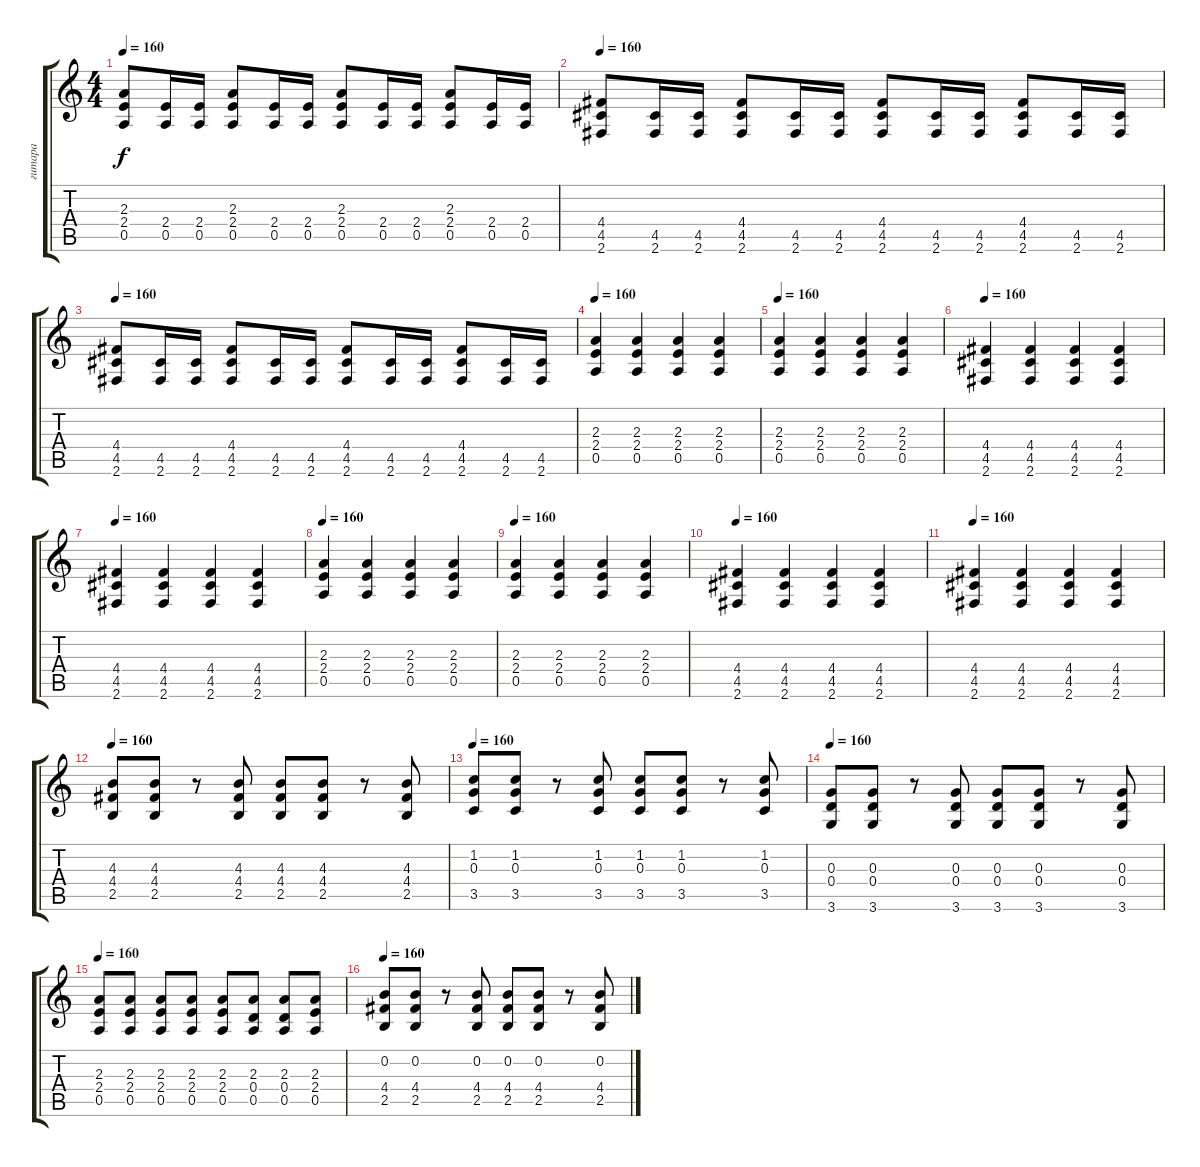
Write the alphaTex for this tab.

\track ("гитара" "гитара") {instrument distortionguitar}
\staff {score tabs}
\tuning (E4 B3 G3 D3 A2 E2) {hide}
\ts (4 4)
\tempo 160
\clef g2
\ks c
(2.3 2.4 0.5).8{dy f} (2.4 0.5).16 (2.4 0.5).16 (2.3 2.4 0.5).8 (2.4 0.5).16 (2.4 0.5).16 (2.3 2.4 0.5).8 (2.4 0.5).16 (2.4 0.5).16 (2.3 2.4 0.5).8 (2.4 0.5).16 (2.4 0.5).16 |
\tempo 160
(4.4 4.5 2.6).8 (4.5 2.6).16 (4.5 2.6).16 (4.4 4.5 2.6).8 (4.5 2.6).16 (4.5 2.6).16 (4.4 4.5 2.6).8 (4.5 2.6).16 (4.5 2.6).16 (4.4 4.5 2.6).8 (4.5 2.6).16 (4.5 2.6).16 |
\tempo 160
(4.4 4.5 2.6).8 (4.5 2.6).16 (4.5 2.6).16 (4.4 4.5 2.6).8 (4.5 2.6).16 (4.5 2.6).16 (4.4 4.5 2.6).8 (4.5 2.6).16 (4.5 2.6).16 (4.4 4.5 2.6).8 (4.5 2.6).16 (4.5 2.6).16 |
\tempo 160
(2.3 2.4 0.5).4 (2.3 2.4 0.5).4 (2.3 2.4 0.5).4 (2.3 2.4 0.5).4 |
\tempo 160
(2.3 2.4 0.5).4 (2.3 2.4 0.5).4 (2.3 2.4 0.5).4 (2.3 2.4 0.5).4 |
\tempo 160
(4.4 4.5 2.6).4 (4.4 4.5 2.6).4 (4.4 4.5 2.6).4 (4.4 4.5 2.6).4 |
\tempo 160
(4.4 4.5 2.6).4 (4.4 4.5 2.6).4 (4.4 4.5 2.6).4 (4.4 4.5 2.6).4 |
\tempo 160
(2.3 2.4 0.5).4 (2.3 2.4 0.5).4 (2.3 2.4 0.5).4 (2.3 2.4 0.5).4 |
\tempo 160
(2.3 2.4 0.5).4 (2.3 2.4 0.5).4 (2.3 2.4 0.5).4 (2.3 2.4 0.5).4 |
\tempo 160
(4.4 4.5 2.6).4 (4.4 4.5 2.6).4 (4.4 4.5 2.6).4 (4.4 4.5 2.6).4 |
\tempo 160
(4.4 4.5 2.6).4 (4.4 4.5 2.6).4 (4.4 4.5 2.6).4 (4.4 4.5 2.6).4 |
\tempo 160
(4.3 4.4 2.5).8 (4.3 4.4 2.5).8 r.8 (4.3 4.4 2.5).8 (4.3 4.4 2.5).8 (4.3 4.4 2.5).8 r.8 (4.3 4.4 2.5).8 |
\tempo 160
(1.2 0.3 3.5).8 (1.2 0.3 3.5).8 r.8 (1.2 0.3 3.5).8 (1.2 0.3 3.5).8 (1.2 0.3 3.5).8 r.8 (1.2 0.3 3.5).8 |
\tempo 160
(0.3 0.4 3.6).8 (0.3 0.4 3.6).8 r.8 (0.3 0.4 3.6).8 (0.3 0.4 3.6).8 (0.3 0.4 3.6).8 r.8 (0.3 0.4 3.6).8 |
\tempo 160
(2.3 2.4 0.5).8 (2.3 2.4 0.5).8 (2.3 2.4 0.5).8 (2.3 2.4 0.5).8 (2.3 2.4 0.5).8 (2.3 0.4 0.5).8 (2.3 0.4 0.5).8 (2.3 2.4 0.5).8 |
\tempo 160
(0.2 4.4 2.5).8 (0.2 4.4 2.5).8 r.8 (0.2 4.4 2.5).8 (0.2 4.4 2.5).8 (0.2 4.4 2.5).8 r.8 (0.2 4.4 2.5).8
